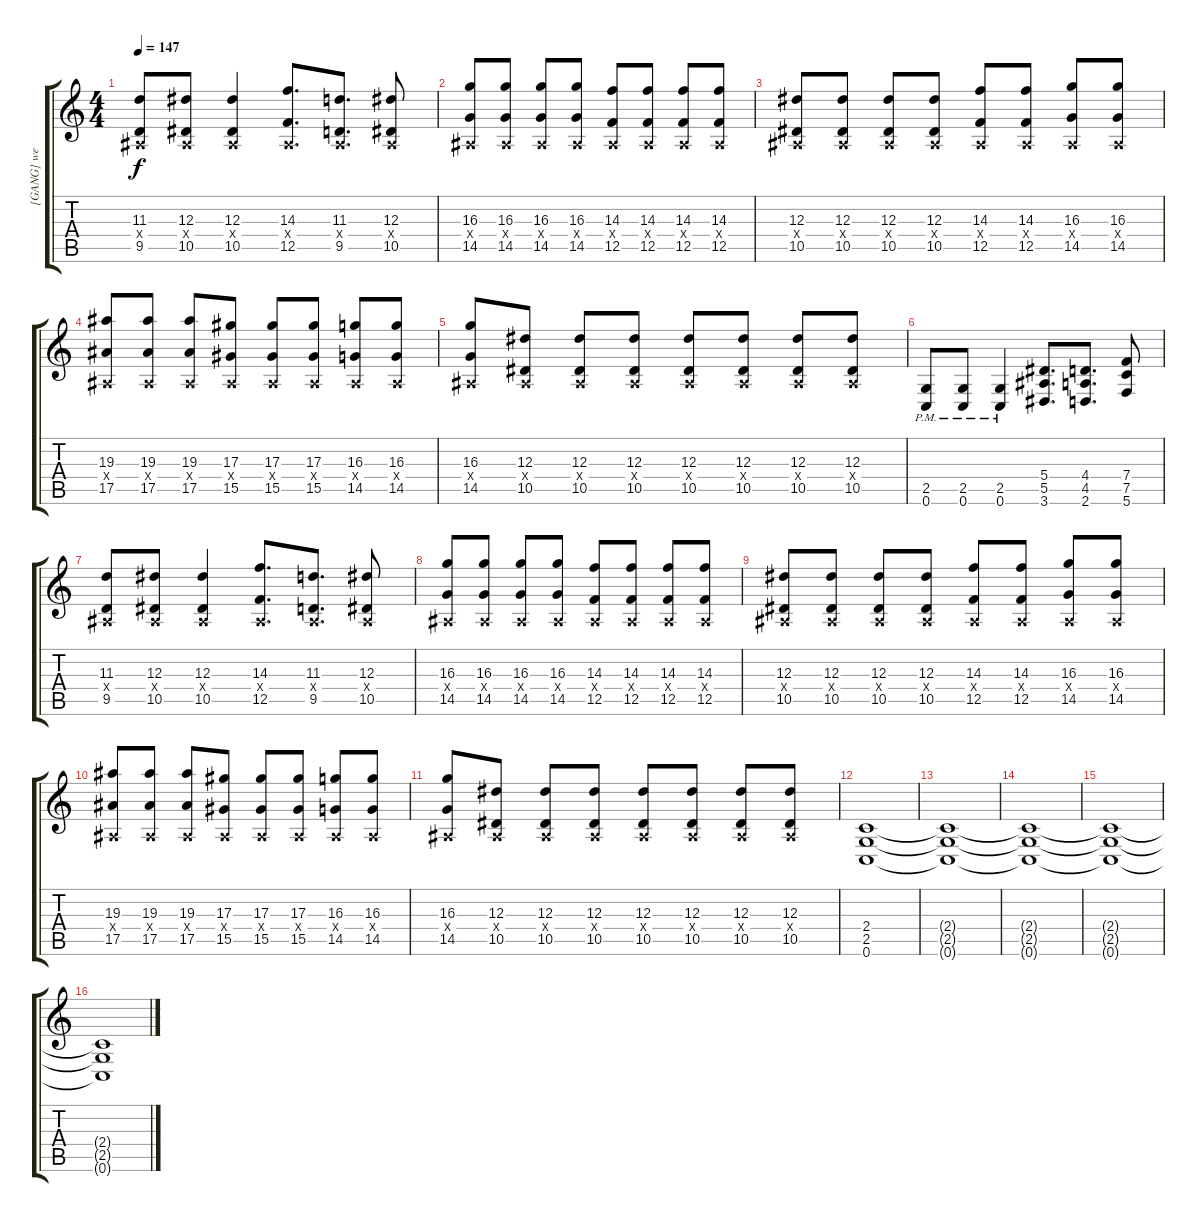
\track ("[GANG] we miss you!" "[GANG] we ") {instrument overdrivenguitar}
\staff {score tabs}
\tuning (C4 G3 Eb3 Bb2 F2 C2) {hide}
\ts (4 4)
\tempo 147
\clef g2
\ks c
(11.3 0.4{x} 9.5).8{dy f} (12.3 0.4{x} 10.5).8 (12.3 0.4{x} 10.5).4 (14.3 0.4{x} 12.5).8{d} (11.3 0.4{x} 9.5).8{d} (12.3 0.4{x} 10.5).8 |
(16.3 0.4{x} 14.5).8 (16.3 0.4{x} 14.5).8 (16.3 0.4{x} 14.5).8 (16.3 0.4{x} 14.5).8 (14.3 0.4{x} 12.5).8 (14.3 0.4{x} 12.5).8 (14.3 0.4{x} 12.5).8 (14.3 0.4{x} 12.5).8 |
(12.3 0.4{x} 10.5).8 (12.3 0.4{x} 10.5).8 (12.3 0.4{x} 10.5).8 (12.3 0.4{x} 10.5).8 (14.3 0.4{x} 12.5).8 (14.3 0.4{x} 12.5).8 (16.3 0.4{x} 14.5).8 (16.3 0.4{x} 14.5).8 |
(19.3 0.4{x} 17.5).8 (19.3 0.4{x} 17.5).8 (19.3 0.4{x} 17.5).8 (17.3 0.4{x} 15.5).8 (17.3 0.4{x} 15.5).8 (17.3 0.4{x} 15.5).8 (16.3 0.4{x} 14.5).8 (16.3 0.4{x} 14.5).8 |
(16.3 0.4{x} 14.5).8 (12.3 0.4{x} 10.5).8 (12.3 0.4{x} 10.5).8 (12.3 0.4{x} 10.5).8 (12.3 0.4{x} 10.5).8 (12.3 0.4{x} 10.5).8 (12.3 0.4{x} 10.5).8 (12.3 0.4{x} 10.5).8 |
(2.5{pm} 0.6{pm}).8 (2.5{pm} 0.6{pm}).8 (2.5{pm} 0.6{pm}).4 (5.4 5.5 3.6).8{d} (4.4 4.5 2.6).8{d} (7.4 7.5 5.6).8 |
(11.3 0.4{x} 9.5).8 (12.3 0.4{x} 10.5).8 (12.3 0.4{x} 10.5).4 (14.3 0.4{x} 12.5).8{d} (11.3 0.4{x} 9.5).8{d} (12.3 0.4{x} 10.5).8 |
(16.3 0.4{x} 14.5).8 (16.3 0.4{x} 14.5).8 (16.3 0.4{x} 14.5).8 (16.3 0.4{x} 14.5).8 (14.3 0.4{x} 12.5).8 (14.3 0.4{x} 12.5).8 (14.3 0.4{x} 12.5).8 (14.3 0.4{x} 12.5).8 |
(12.3 0.4{x} 10.5).8 (12.3 0.4{x} 10.5).8 (12.3 0.4{x} 10.5).8 (12.3 0.4{x} 10.5).8 (14.3 0.4{x} 12.5).8 (14.3 0.4{x} 12.5).8 (16.3 0.4{x} 14.5).8 (16.3 0.4{x} 14.5).8 |
(19.3 0.4{x} 17.5).8 (19.3 0.4{x} 17.5).8 (19.3 0.4{x} 17.5).8 (17.3 0.4{x} 15.5).8 (17.3 0.4{x} 15.5).8 (17.3 0.4{x} 15.5).8 (16.3 0.4{x} 14.5).8 (16.3 0.4{x} 14.5).8 |
(16.3 0.4{x} 14.5).8 (12.3 0.4{x} 10.5).8 (12.3 0.4{x} 10.5).8 (12.3 0.4{x} 10.5).8 (12.3 0.4{x} 10.5).8 (12.3 0.4{x} 10.5).8 (12.3 0.4{x} 10.5).8 (12.3 0.4{x} 10.5).8 |
(2.4 2.5 0.6).1 |
(2.4{t} 2.5{t} 0.6{t}).1 |
(2.4{t} 2.5{t} 0.6{t}).1 |
(2.4{t} 2.5{t} 0.6{t}).1 |
(2.4{t} 2.5{t} 0.6{t}).1
